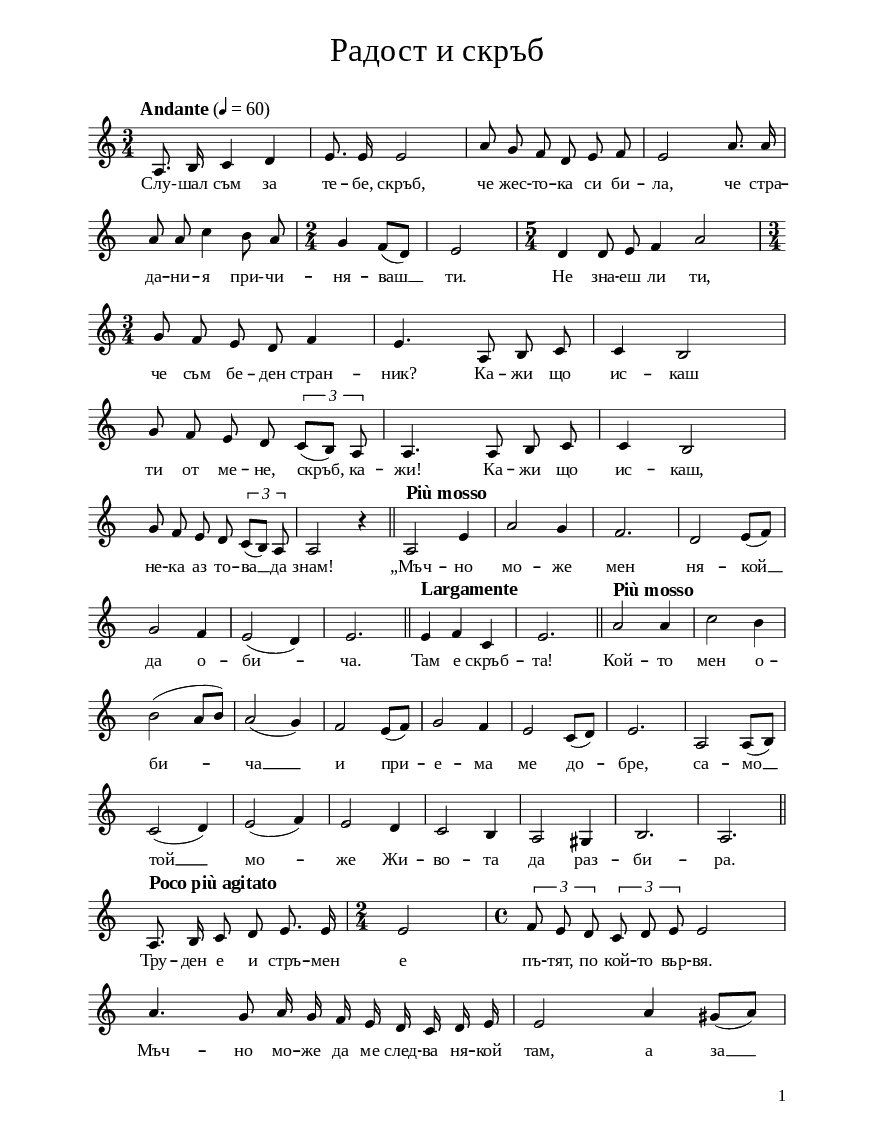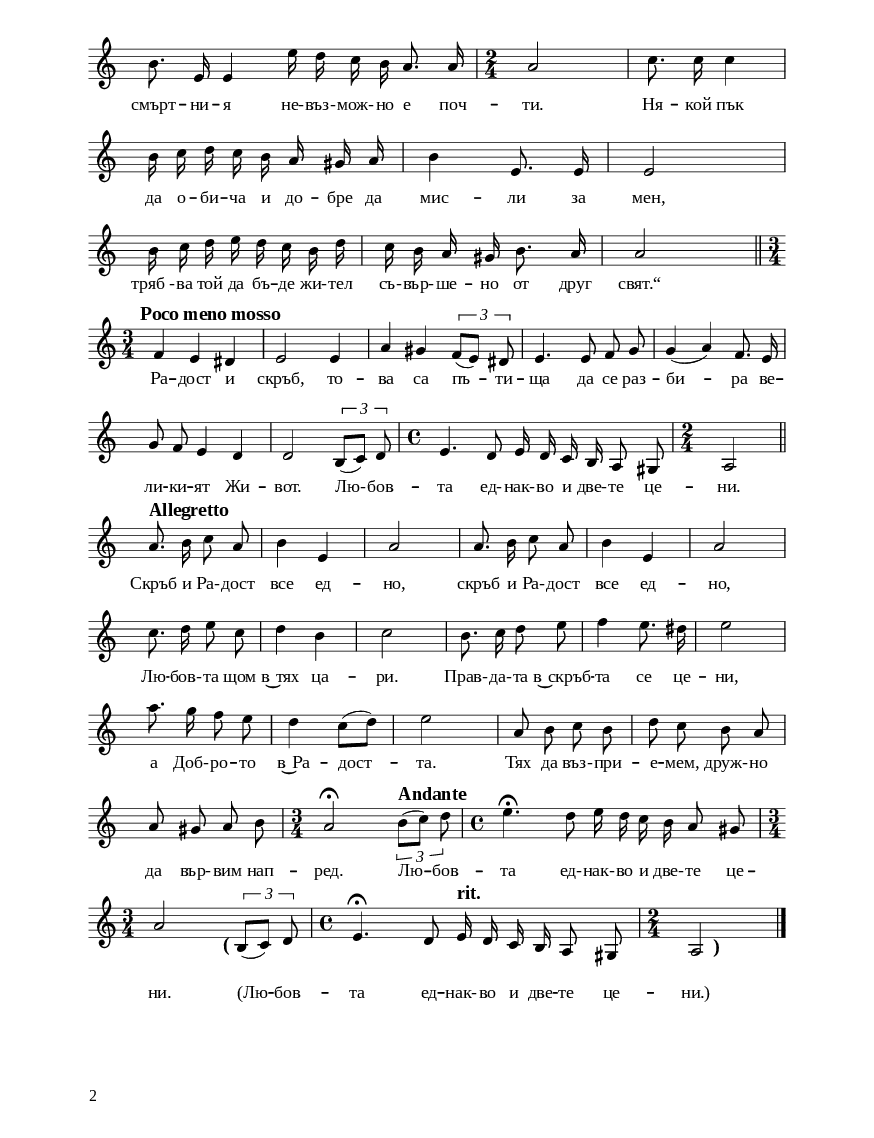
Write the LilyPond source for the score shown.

\version "2.24.2"

\include "include/globals.ily"

\bookpart {
  \label #'ref122
  \tocItem \markup "Радост и скръб"
  \paper {
    print-all-headers = ##t
    print-page-number = ##t
    print-first-page-number = ##t

    % put page numbers on the bottom
    oddHeaderMarkup = \markup ""
    evenHeaderMarkup = \markup ""
    oddFooterMarkup = \markup
    \fill-line {
      ""
      \if \should-print-page-number \fromproperty #'page:page-number-string
    }
    evenFooterMarkup = \markup
    \fill-line {
      \if \should-print-page-number \fromproperty #'page:page-number-string
      ""
    }

    left-margin = 1.5\cm
    right-margin = 1.5\cm
    top-margin = 1.6\cm
    bottom-margin = 1.2\cm
    ragged-bottom = ##t % do not spread the staves to fill the whole vertical space

    % change distance between staves
    system-system-spacing =
    #'((basic-distance . 9)
       (minimum-distance . 6)
       (padding . 1)
       (stretchability . 12))
  }
  \score {
    \include "include/score-layout.ily"

    \new Staff \relative c' {
      \clef treble
      \key a \minor
      \time 3/4
      \tempoFunc "Andante" 4 "60"
      \autoBeamOff
      a8.  b16  c4  d4 | % 2
      e8.  e16  e2 | % 3
      a8  g8  f8  d8  e8
      f8 |  % 4
      e2  a8.  a16  | \break % 5
      a8  a8  c4  b8  a8 | % 6
      \time 2/4  | % 6
      g4  f8 [(  d8 )] | % 7
      e2 | % 8
      \time 5/4  | % 8
      d4  d8  e8  f4  a2 | \break % 9
      \time 3/4  | % 9
      g8  f8  e8  d8  f4  |
      e4.  a,8  b8  c8 | % 11
      c4  b2  | \break % 12
      g'8  f8  e8  d8
      \tuplet 3/2 { c8 ( [  b8 )]  a8  }
      |  % 13
      a4.  a8  b8  c8 | % 14
      c4  b2  \break | % 15
      g'8  f8  e8  d8
      \tuplet 3/2 { c8 ( [  b8] ) a8 }
      | % 16
      a2 r4 \bar "||" % 17
      \tempo"Più mosso" a2 e'4 | % 18
      a2  g4 | % 19
      f2. |
      d2  e8 ( [  f8 ) ] | \break % 21
      g2  f4 |  % 22
      e2 (  d4 ) | % 23
      e2. \bar "||" |
      \tempo"Largamente" e4 f4  c4  | % 25
      e2. \bar "||"
      \tempo "Più mosso" a2 a4 | % 27
      c2  b4  | \break % 28
      b2 (  a8 [  b8 ) ] | % 29
      a2 (  g4 ) |
      f2  e8 ( [  f8 ) ] | % 31
      g2  f4 | % 32
      e2  c8 ( [  d8 ) ] | % 33
      e2. | % 34
      a,2  a8 ( [  b8 ) ] \break | % 35
      c2 (  d4 ) | % 36
      e2 (  f4 ) | % 37
      e2  d4 | % 38
      c2  b4 | % 39
      a2  gis4 |
      b2. | % 41
      a2. \bar "||"
      \break  | % 42
      \tempo"Poco più agitato" a8. b16
      c8  d8  e8.  e16 | % 43
      \time 2/4  | % 43
      e2 | % 44
      \time 4/4  | % 44
      \tuplet 3/2 {f8   e8  d8 }
      \tuplet 3/2 {c8  d8  e8 }
      e2  |
      a4.  g8  a16  g16  f16
      e16  d16  c16  d16  e16 | % 46
      e2  a4  gis8 ( [  a8 ) ] \break | % 47
      b8.  e,16  e4  e'16
      d16  c16  b16  a8.  a16 |  % 48
      \time 2/4  | % 48
      a2 |   % 49
      c8.  c16  c4  \break |
      b16  c16  d16  c16
      b16  a16  gis16  a16 | % 51
      b4  e,8.  e16 | % 52
      e2  | \break % 53
      b'16  c16  d16  e16
      d16  c16  b16  d16 |  % 54
      c16  b16  a16  gis16
      b8.  a16 | % 55
      a2 \break \bar "||" | % 56
      \time 3/4  | % 56
      \tempo "Poco meno mosso" f4 e4
      dis4 | % 57
      e2  e4 | % 58
      a4  gis4
      \tuplet 3/2 { f8 ( [  e8 ] )  dis8  }
      | % 59
      e4.  e8  f8  g8 |
      g4 (  a4 )  f8.  e16  | \break % 61
      g8  f8  e4  d4 | % 62
      d2
      \tuplet 3/2 { b8 ( [  c8 ) ]  d8  }
      | % 63
      \time 4/4 e4.  d8  e16  d16  c16
      b16  a8  gis8 | % 64
      \time 2/4 a2 \bar "||"  \break | % 65
      \tempo"Allegretto" a'8. b16
      c8  a8  | % 66
      b4  e,4  | % 67
      a2  | % 68
      a8.  b16  c8  a8  | % 69
      b4  e,4  |
      a2  \break  | % 71
      c8.  d16  e8  c8  | % 72
      d4  b4  | % 73
      c2  | % 74
      b8.  c16  d8  e8  | % 75
      f4  e8.  dis16  | % 76
      e2  \break  | % 77
      a8. g16 f8 e8  | % 78
      d4 c8 ( [ d8 ) ] | % 79
      e2 |
      a,8 b8 c8 b8  | % 81
      d8 c8 b8  a8  \break | % 82
      a8  gis8  a8 b8 | % 83
      \time 3/4  | % 83
      a2 ^\fermata
      \tuplet 3/2 { \tempo "Andante" b8 ( [ c8 ) ] d8  }
      \time 4/4  | % 84
      e4. \fermata
      d8 e16  d16 c16  b16
      a8 gis8 | \break % 85

      \time 3/4 a2

      \tuplet 3/2 {
        \once \override TextScript.extra-offset = #'(-1.8 . 3.5)
        b,8-\markup \bold \fontsize #+2 {"("}
        ( [ c8 ) ] d8
      } |
      \time 4/4   % 84
      e4. \fermata
      d8 \tempo "rit." e16  d16 c16  b16
      a8 gis8 |
      \time 2/4
      \override TextScript.extra-offset = #'(3 . 3.0)
      a2-\markup \bold \fontsize #+2 {")"}
      \bar "|."
    }

    \addlyrics {
      "Слу-" -- шал съм за те -- бе, скръб,
      че жес -- то -- ка си би -- ла, че
      стра -- да -- ни -- я "при-" -- чи -- ня
      -- ваш __  ти. Не зна -- еш ли ти,
      че съм бе -- ден стран -- ник? Ка
      -- жи що ис -- каш ти от ме -- не,
      скръб, ка -- жи! Ка -- жи що
      ис -- каш, не -- ка аз то -- ва __
      да знам! "„Мъч" -- но мо -- же
      мен ня -- кой __  да о -- би
      -- ча. Там е скръб -- та! Кой --
      то мен о -- би  --  ча __
      и при  -- е -- ма ме до  --
      бре, са -- мо __ той __ мо
      -- же Жи -- во -- та да раз -- би
      -- ра. Тру -- ден е и стръ -- мен
      е пъ -- тят, по кой -- то вър --
      вя. Мъч -- но мо -- же да ме след
      -- ва ня -- кой там, а за __
      смърт -- ни -- я "не-" -- "въз-" -- "мож-" --
      но е поч -- ти. Ня -- кой пък да
      о -- би -- ча и до -- бре да мис --
      ли за мен, "тряб -" -- ва той да бъ
      -- де "жи-" -- тел "съ-" -- "вър-" -- ше -- но
      от друг "свят.“" Ра -- дост и
      скръб, то -- ва са пъ  -- ти --
      ща да се раз -- би -- ра ве --
      ли -- ки -- ят Жи -- вот. "Лю-"  --
      бов -- та "ед-" -- "нак-" -- во и "две-" --
      те це -- ни. Скръб и "Ра-" -- дост
      все ед -- но, скръб и "Ра-" -- дост
      все ед -- но, Лю -- "бов-" -- та щом
      в~тях ца -- ри. "Прав-" -- "да-" -- та
      в~скръб -- та се це -- ни, а "Доб-"
      -- ро -- то в~Ра -- дост  -- та.
      Тях да "въз-" -- при -- е -- мем, "друж-"
      -- но да "вър-" -- вим нап -- ред. Лю
      -- бов -- та "ед-" -- "нак-" -- во и
      "две-" -- те це -- ни. (Лю
      -- бов -- та ед -- "нак-" -- во и
      две -- те це -- ни.)
    }

    \header {
      title = \titleFunc "Радост и скръб" "Radost i skrăb"
    }

    \midi{}

  } % score


} % bookpart
